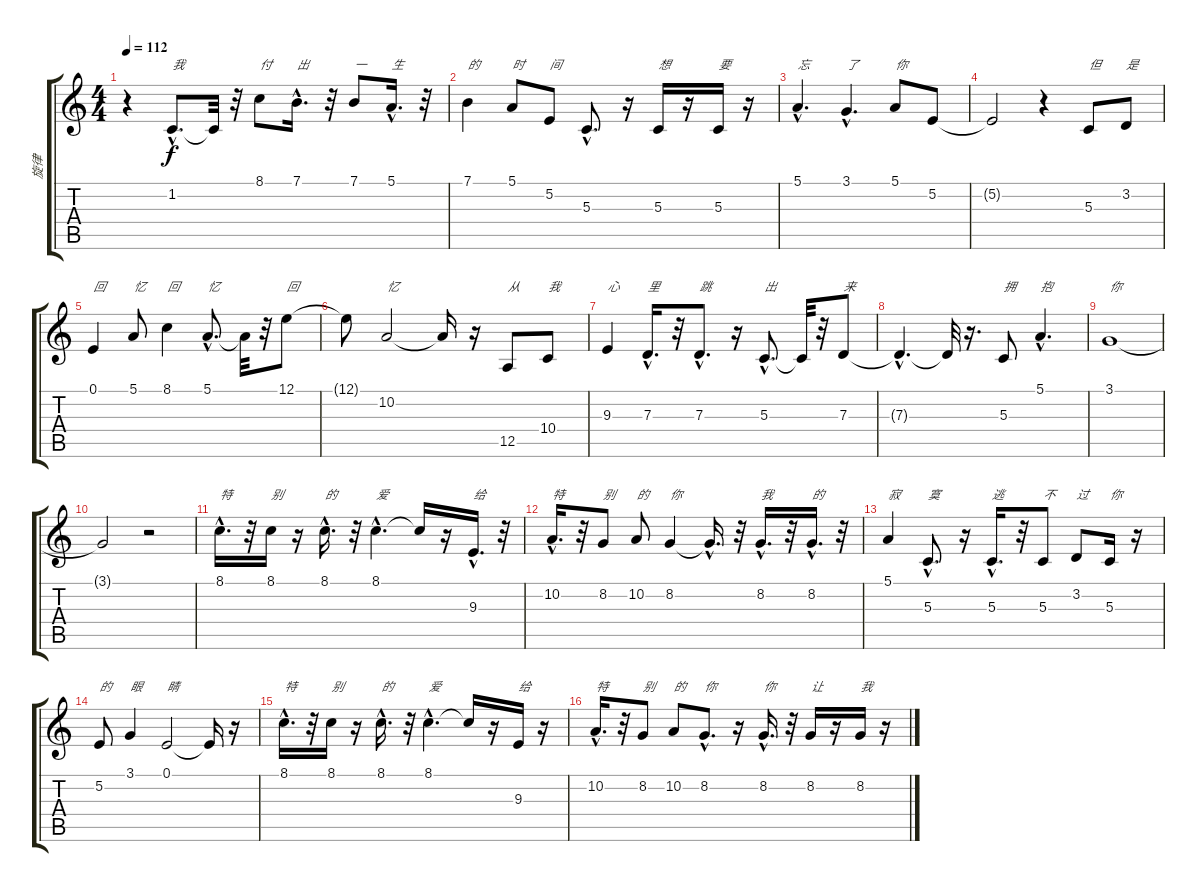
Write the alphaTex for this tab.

\track ("旋律" "旋律") {instrument trumpet}
\staff {score tabs}
\tuning (E4 B3 G3 D3 A2 E2) {hide}
\ts (4 4)
\tempo 112
\clef g2
\ks c
r.4{dy f} 1.2{hac}.8{d txt "我"} 1.2{t}.32 r.32 8.1.8{txt "付"} 7.1{hac}.16{d txt "出"} r.32 7.1.8{txt "一"} 5.1{hac}.16{d txt "生"} r.32 |
7.1.4{txt "的"} 5.1.8{txt "时"} 5.2.8{txt "间"} 5.3{hac}.8{d} r.16 5.3.16{txt "想"} r.16 5.3.16{txt "要"} r.16 |
5.1{hac}.4{d txt "忘"} 3.1{hac}.4{d txt "了"} 5.1.8{txt "你"} 5.2.8 |
5.2{t}.2 r.4 5.3.8{txt "但"} 3.2.8{txt "是"} |
0.1.4{txt "回"} 5.1.8{txt "忆"} 8.1.4{txt "回"} 5.1{hac}.8{d txt "忆"} 5.1{t}.32 r.32 12.1.8{txt "回"} |
12.1{t}.8 10.2.2{txt "忆"} 10.2{t}.16 r.16 12.5.8{txt "从"} 10.4.8{txt "我"} |
9.3.4{txt "心"} 7.3{hac}.16{d txt "里"} r.32 7.3{hac}.8{d txt "跳"} r.16 5.3{hac}.8{d txt "出"} 5.3{t}.32 r.32 7.3.8{txt "来"} |
7.3{hac t}.4{d} 7.3{t}.32 r.16{d} 5.3.8{txt "拥"} 5.1{hac}.4{d txt "抱"} |
3.1.1{txt "你"} |
3.1{t}.2 r.2 |
8.1{hac}.16{d txt "特"} r.32 8.1.16{txt "别"} r.16 8.1{hac}.16{d txt "的"} r.32 8.1{hac}.4{d txt "爱"} 8.1{t}.16 r.16 9.3{hac}.16{d txt "给"} r.32 |
10.2{hac}.16{d txt "特"} r.32 8.2.8{txt "别"} 10.2.8{txt "的"} 8.2.4{txt "你"} 8.2{hac t}.16{d} r.32 8.2{hac}.16{d txt "我"} r.32 8.2{hac}.16{d txt "的"} r.32 |
5.1.4{txt "寂"} 5.3{hac}.8{d txt "寞"} r.16 5.3{hac}.16{d txt "逃"} r.32 5.3.8{txt "不"} 3.2.8{txt "过"} 5.3.16{txt "你"} r.16 |
5.2.8{txt "的"} 3.1.4{txt "眼"} 0.1.2{txt "睛"} 0.1{t}.16 r.16 |
8.1{hac}.16{d txt "特"} r.32 8.1.16{txt "别"} r.16 8.1{hac}.16{d txt "的"} r.32 8.1{hac}.4{d txt "爱"} 8.1{t}.16 r.16 9.3.16{txt "给"} r.16 |
10.2{hac}.16{d txt "特"} r.32 8.2.8{txt "别"} 10.2.8{txt "的"} 8.2{hac}.8{d txt "你"} r.16 8.2{hac}.16{d txt "你"} r.32 8.2.16{txt "让"} r.16 8.2.16{txt "我"} r.16
